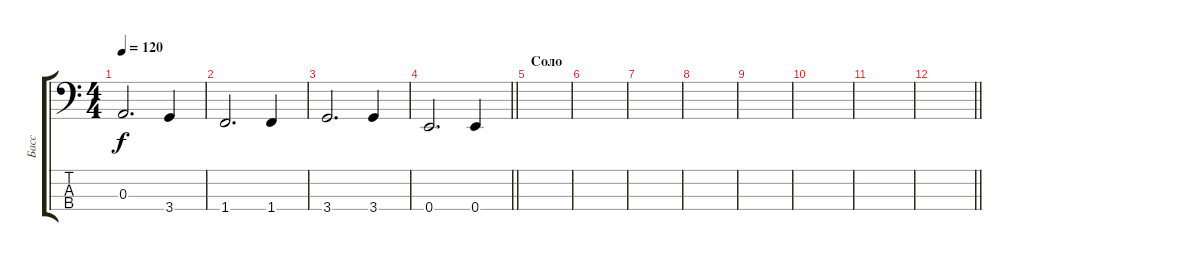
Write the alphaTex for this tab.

\track ("Басс" "Басс") {instrument electricbassfinger}
\staff {score tabs}
\tuning (G2 D2 A1 E1) {hide}
\ts (4 4)
\tempo 120
\clef f4
\ks c
0.3.2{d dy f} 3.4.4 |
1.4.2{d} 1.4.4 |
3.4.2{d} 3.4.4 |
\barLineRight lightlight
0.4.2{d} 0.4.4 |
\section ("" "Соло")
|
|
|
|
|
|
|
\barLineRight lightlight
